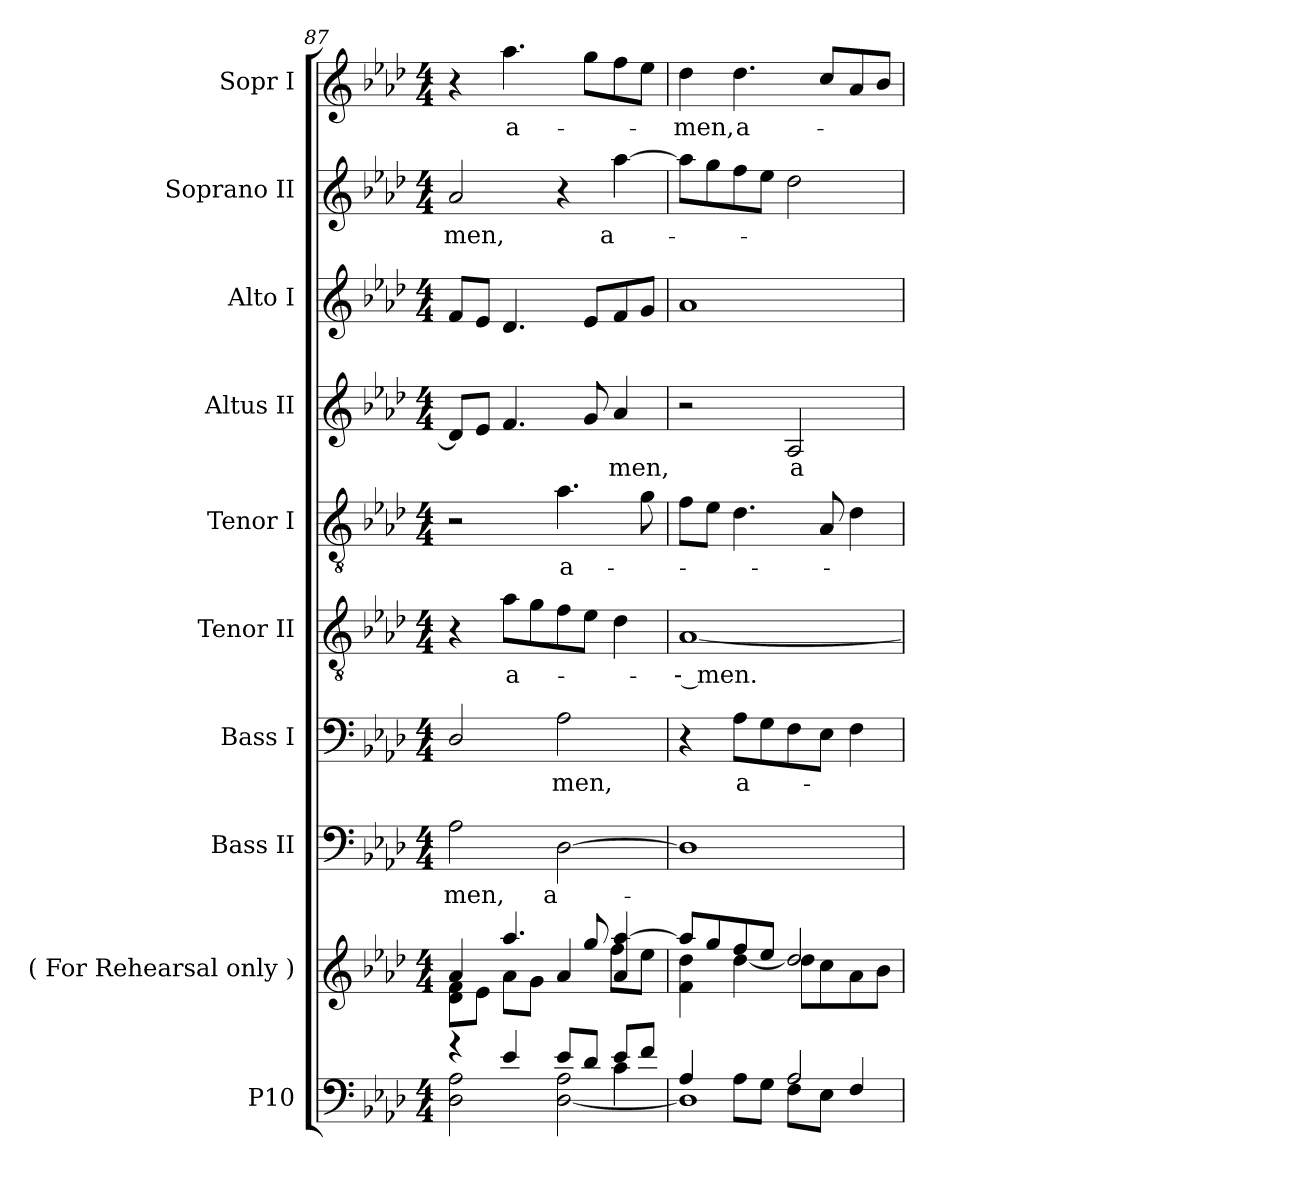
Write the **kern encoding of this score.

**kern	**kern	**kern	**text	**kern	**text	**kern	**text	**kern	**text	**kern	**text	**kern	**kern	**text	**kern	**text
*part10	*part9	*part8	*part8	*part7	*part7	*part6	*part6	*part5	*part5	*part4	*part4	*part3	*part2	*part2	*part1	*part1
*staff10	*staff9	*staff8	*staff8	*staff7	*staff7	*staff6	*staff6	*staff5	*staff5	*staff4	*staff4	*staff3	*staff2	*staff2	*staff1	*staff1
*I"P10	*I"( For Rehearsal  only )	*I"Bass II	*	*I"Bass I	*	*I"Tenor II	*	*I"Tenor I	*	*I"Altus II	*	*I"Alto I	*I"Soprano II	*	*I"Sopr I	*
*	*I'Reh.	*I'B-II	*	*I'B-I	*	*I'T-II	*	*I'T-I	*	*I'A-II	*	*I'A-I	*I'S-II	*	*I'S-I	*
*clefF4	*clefG2	*clefF4	*	*clefF4	*	*clefGv2	*	*clefGv2	*	*clefG2	*	*clefG2	*clefG2	*	*clefG2	*
*	*	*	*	*	*	*ITrd7c12	*	*ITrd7c12	*	*	*	*	*	*	*	*
*k[b-e-a-d-]	*k[b-e-a-d-]	*k[b-e-a-d-]	*	*k[b-e-a-d-]	*	*k[b-e-a-d-]	*	*k[b-e-a-d-]	*	*k[b-e-a-d-]	*	*k[b-e-a-d-]	*k[b-e-a-d-]	*	*k[b-e-a-d-]	*
*A-:	*A-:	*A-:	*	*A-:	*	*A-:	*	*A-:	*	*A-:	*	*A-:	*A-:	*	*A-:	*
*M4/4	*M4/4	*M4/4	*	*M4/4	*	*M4/4	*	*M4/4	*	*M4/4	*	*M4/4	*M4/4	*	*M4/4	*
=87	=87	=87	=87	=87	=87	=87	=87	=87	=87	=87	=87	=87	=87	=87	=87	=87
*^	*^	*	*	*	*	*	*	*	*	*	*	*	*	*	*	*
*	*^	*	*	*	*	*	*	*	*	*	*	*	*	*	*	*	*	*
!	!	!	!	!	!	!LO:LY:b:color=#000000	!	!	!	!	!	!	!	!	!	!	!	!	!
!	!	!	!	!	!	!	!	!	!	!	!	!	!	!	!	!	!LO:LY:b:color=#000000	!	!
4r	2D-i\ 2A-i	2ryy	4a-i/	8d-i\ 8fiL	2A-i\	-men,	2D-i/	.	4r	.	2r	.	8d-i/L]	.	8fi/L	2a-i/	-men,	4r	.
.	.	.	.	8e-i\J	.	.	.	.	.	.	.	.	8e-i/J	.	8e-i/J	.	.	.	.
!	!	!	!	!	!	!	!	!	!	!LO:LY:b:color=#000000	!	!	!	!	!	!	!	!	!
!	!	!	!	!	!	!	!	!	!	!	!	!	!	!	!	!	!	!	!LO:LY:b:color=#000000
4e-i/	.	.	4.aa-i/	8a-i\L	.	.	.	.	8A-i\L	a-	.	.	4.fi/	.	4.d-i/	.	.	4.aa-i\	a-
.	.	.	.	8gi\J	.	.	.	.	8Gi\	.	.	.	.	.	.	.	.	.	.
!	!	!	!	!	!	!LO:LY:b:color=#000000	!	!	!	!	!	!	!	!	!	!	!	!	!
!	!	!	!	!	!	!	!	!LO:LY:b:color=#000000	!	!	!	!	!	!	!	!	!	!	!
!	!	!	!	!	!	!	!	!	!	!	!	!LO:LY:b:color=#000000	!	!	!	!	!	!	!
8e-i/L	[2D-i\ 2A-i	4ryy	.	4a-i/	[2D-i\	a-	2A-i\	-men,	8Fi\	.	4.A-i\	a-	.	.	.	4r	.	.	.
8d-i/J	.	.	8ggi/	.	.	.	.	.	8E-i\J	.	.	.	8gi/	.	8e-i/L	.	.	8ggi\L	.
!	!	!	!	!	!	!	!	!	!	!	!	!	!	!LO:LY:b:color=#000000	!	!	!	!	!
!	!	!	!	!	!	!	!	!	!	!	!	!	!	!	!	!	!LO:LY:b:color=#000000	!	!
8e-i/L	.	4ci\	4a-i/ [4aa-i	8ffi\L	.	.	.	.	4D-i\	.	.	.	4a-i/	-men,	8fi/	[4aa-i\	a-	8ffi\	.
8fi/J	.	.	.	8ee-i\J	.	.	.	.	.	.	8Gi\	.	.	.	8gi/J	.	.	8ee-i\J	.
=88	=88	=88	=88	=88	=88	=88	=88	=88	=88	=88	=88	=88	=88	=88	=88	=88	=88	=88	=88
!	!	!	!	!	!	!	!	!	!	!LO:LY:b:color=#000000	!	!	!	!	!	!	!	!	!
!	!	!	!	!	!	!	!	!	!	!	!	!	!	!	!	!	!	!	!LO:LY:b:color=#000000
4A-i/	1D-i]	2ryy	8aa-i/L]	4fi\ 4dd-i	1D-i]	.	4r	.	[1AA-i	-- men.	8Fi\L	.	2r	.	1a-i	8aa-i\L]	.	4dd-i\	-men,
.	.	.	8ggi/	.	.	.	.	.	.	.	8E-i\J	.	.	.	.	8ggi\	.	.	.
!	!	!	!	!	!	!	!	!LO:LY:b:color=#000000	!	!	!	!	!	!	!	!	!	!	!
!	!	!	!	!	!	!	!	!	!	!	!	!	!	!	!	!	!	!	!LO:LY:b:color=#000000
8A-i\L	.	.	8ffi/	[4dd-i\	.	.	8A-i\L	a-	.	.	4.D-i\	.	.	.	.	8ffi\	.	4.dd-i\	a-
8Gi\J	.	.	8ee-i/J	.	.	.	8Gi\	.	.	.	.	.	.	.	.	8ee-i\J	.	.	.
!	!	!	!	!	!	!	!	!	!	!	!	!	!	!LO:LY:b:color=#000000	!	!	!	!	!
8Fi\L	.	2A-i/	2dd-i/]	8dd-i\L	.	.	8Fi\	.	.	.	.	.	2A-i/	a-	.	2dd-i\	.	.	.
8E-i\J	.	.	.	8cci\	.	.	8E-i\J	.	.	.	8AA-i/	.	.	.	.	.	.	8cci/L	.
4Fi/	.	.	.	8a-i\	.	.	4Fi\	.	.	.	4D-i\	.	.	.	.	.	.	8a-i/	.
.	.	.	.	8b-i\J	.	.	.	.	.	.	.	.	.	.	.	.	.	8b-i/J	.
*v	*v	*v	*	*	*	*	*	*	*	*	*	*	*	*	*	*	*	*	*
*	*v	*v	*	*	*	*	*	*	*	*	*	*	*	*	*	*	*
=	=	=	=	=	=	=	=	=	=	=	=	=	=	=	=	=
*-	*-	*-	*-	*-	*-	*-	*-	*-	*-	*-	*-	*-	*-	*-	*-	*-
